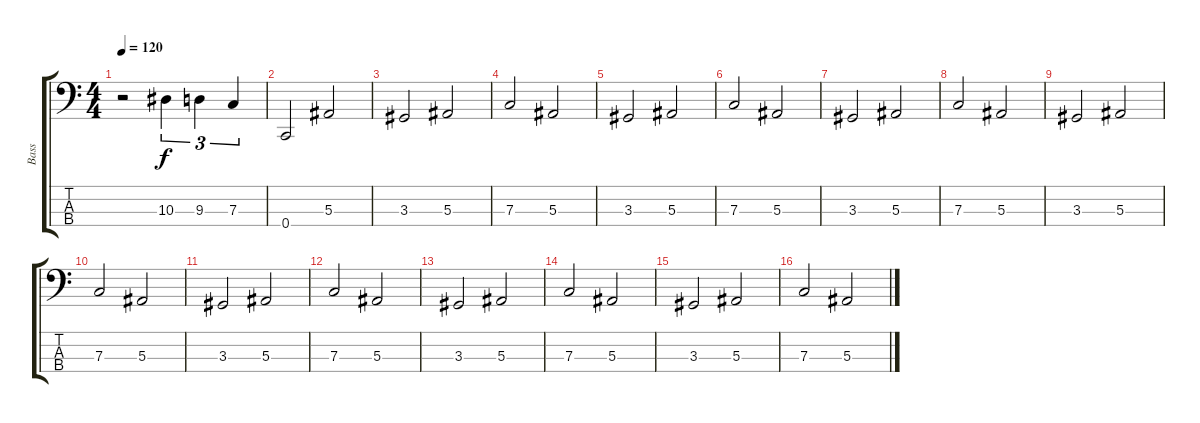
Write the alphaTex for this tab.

\track ("Bass" "Bass") {instrument electricbasspick}
\staff {score tabs}
\tuning (Eb2 Bb1 F1 C1) {hide}
\ts (4 4)
\tempo 120
\clef f4
\ks c
r.2{dy f} 10.3.4{tu (3 2)} 9.3.4{tu (3 2)} 7.3.4{tu (3 2)} |
0.4.2 5.3.2 |
3.3.2 5.3.2 |
7.3.2 5.3.2 |
3.3.2 5.3.2 |
7.3.2 5.3.2 |
3.3.2 5.3.2 |
7.3.2 5.3.2 |
3.3.2 5.3.2 |
7.3.2 5.3.2 |
3.3.2 5.3.2 |
7.3.2 5.3.2 |
3.3.2 5.3.2 |
7.3.2 5.3.2 |
3.3.2 5.3.2 |
7.3.2 5.3.2
